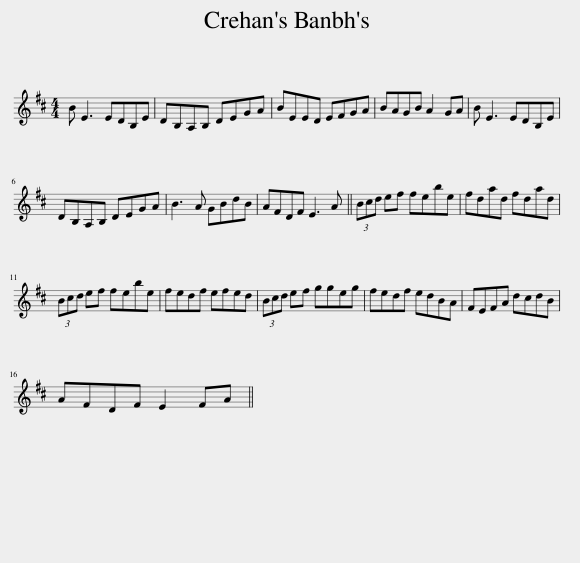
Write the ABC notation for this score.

X:1
L:1/8
M:4/4
I:linebreak $
K:D
V:1 treble
V:1
 B E3 EDB,E | DB,A,B, DEGA | BEED EFGA | BAGB A2 GA | B E3 EDB,E |$ %5
 DB,A,B, DEGA | B3 A GBdB | AFDF E3 A || (3Bcd ef febe | fdad fdad |$ %10
 (3Bcd ef febe | fedf efed | (3Bcd ef ggeg | fedf edBA | FEFA dcdB |$ %15
 AFDF E2 FA || %16
